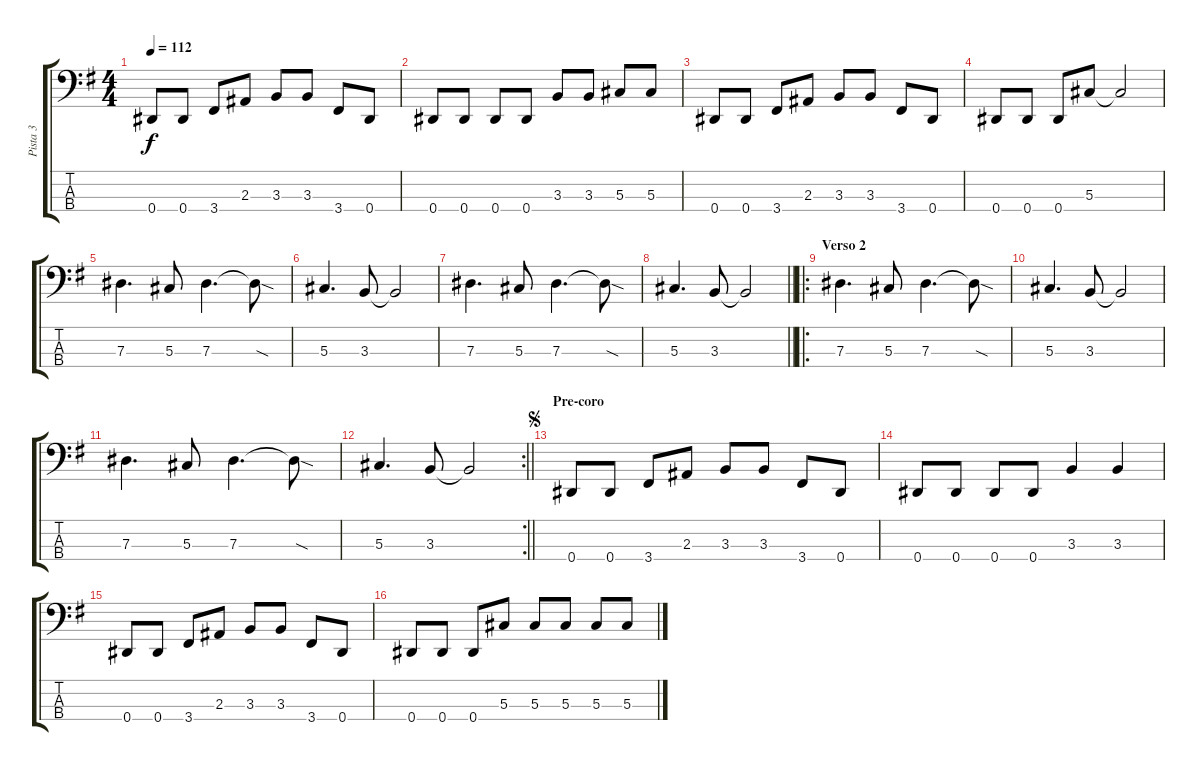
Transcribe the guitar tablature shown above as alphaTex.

\track ("Pista 3" "Pista 3") {instrument electricbassfinger}
\staff {score tabs}
\tuning (Gb2 Db2 Ab1 Eb1) {hide}
\ts (4 4)
\tempo 112
\clef f4
\ks g
0.4.8{dy f} 0.4.8 3.4.8 2.3.8 3.3.8 3.3.8 3.4.8 0.4.8 |
0.4.8 0.4.8 0.4.8 0.4.8 3.3.8 3.3.8 5.3.8 5.3.8 |
0.4.8 0.4.8 3.4.8 2.3.8 3.3.8 3.3.8 3.4.8 0.4.8 |
0.4.8 0.4.8 0.4.8 5.3.8 5.3{t}.2 |
7.3.4{d} 5.3.8 7.3.4{d} 7.3{sod t}.8 |
5.3.4{d} 3.3.8 3.3{t}.2 |
7.3.4{d} 5.3.8 7.3.4{d} 7.3{sod t}.8 |
\barLineRight lightlight
5.3.4{d} 3.3.8 3.3{t}.2 |
\ro
\section ("" "Verso 2")
7.3.4{d} 5.3.8 7.3.4{d} 7.3{sod t}.8 |
5.3.4{d} 3.3.8 3.3{t}.2 |
7.3.4{d} 5.3.8 7.3.4{d} 7.3{sod t}.8 |
\rc 2
\barLineRight lightlight
5.3.4{d} 3.3.8 3.3{t}.2 |
\section ("" "Pre-coro")
\jump segno
0.4.8 0.4.8 3.4.8 2.3.8 3.3.8 3.3.8 3.4.8 0.4.8 |
0.4.8 0.4.8 0.4.8 0.4.8 3.3.4 3.3.4 |
0.4.8 0.4.8 3.4.8 2.3.8 3.3.8 3.3.8 3.4.8 0.4.8 |
0.4.8 0.4.8 0.4.8 5.3.8 5.3.8 5.3.8 5.3.8 5.3.8
